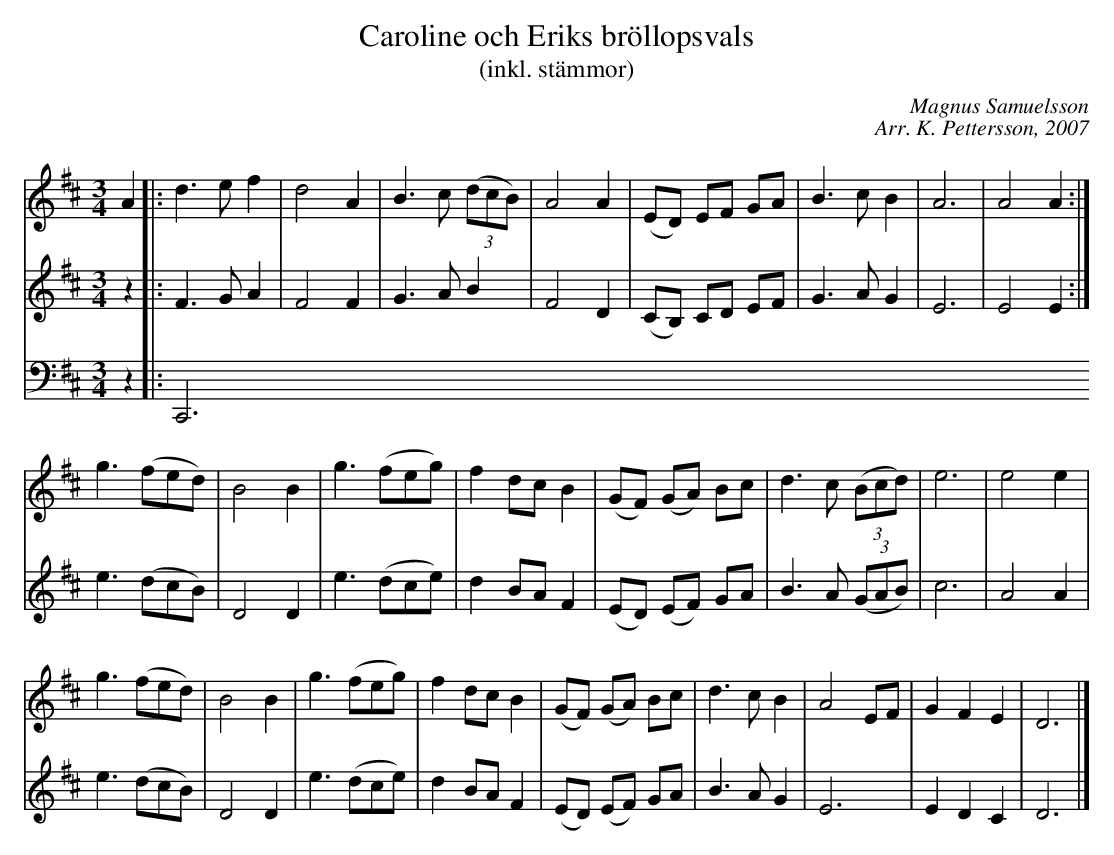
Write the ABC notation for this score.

X:1
T: Caroline och Eriks bröllopsvals
T: (inkl. stämmor)
C: Magnus Samuelsson
C: Arr. K. Pettersson, 2007
M: 3/4
L: 1/4
K: D
V: 1
A |: d>ef | d2A | B>c ((3d/c/B/) | A2A | (E/D/) E/F/ G/A/ | B>cB | A3 | A2A :|
g>(fe/d/) | B2B | g>(fe/g/) | fd/c/B | (G/F/) (G/A/) B/c/ | d>c ((3B/c/d/) | e3 | e2e |
g>(fe/d/) | B2B | g>(fe/g/) | fd/c/B | (G/F/) (G/A/) B/c/ | d>cB | A2E/F/ | GFE | D3 |]
V: 2
z |: F>GA | F2F | G>AB | F2D | (C/B,/) C/D/ E/F/ | G>AG | E3 | E2E :|
e>(dc/B/) | D2D | e>(dc/e/) | dB/A/F | (E/D/) (E/F/) G/A/ | B>A ((3G/A/B/) | c3 | A2A |
e>(dc/B/) | D2D | e>(dc/e/) | dB/A/F | (E/D/) (E/F/) G/A/ | B>AG | E3 | EDC | D3 |]
V: 3
K: bass
z |: C,,3
